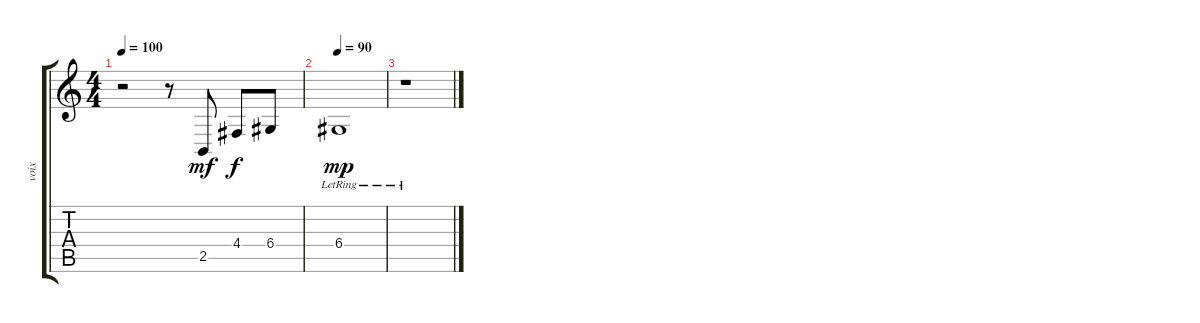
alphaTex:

\track ("voix" "voix") {instrument fx2soundtrack}
\staff {score tabs}
\tuning (E4 B3 G3 D3 A2 E2) {hide}
\ts (4 4)
\tempo 100
\clef g2
\ks c
r.2{dy f} r.8 2.5.8{dy mf} 4.4.8{dy f} 6.4.8 |
\tempo 90
6.4{lr}.1{dy mp} |
r.1
